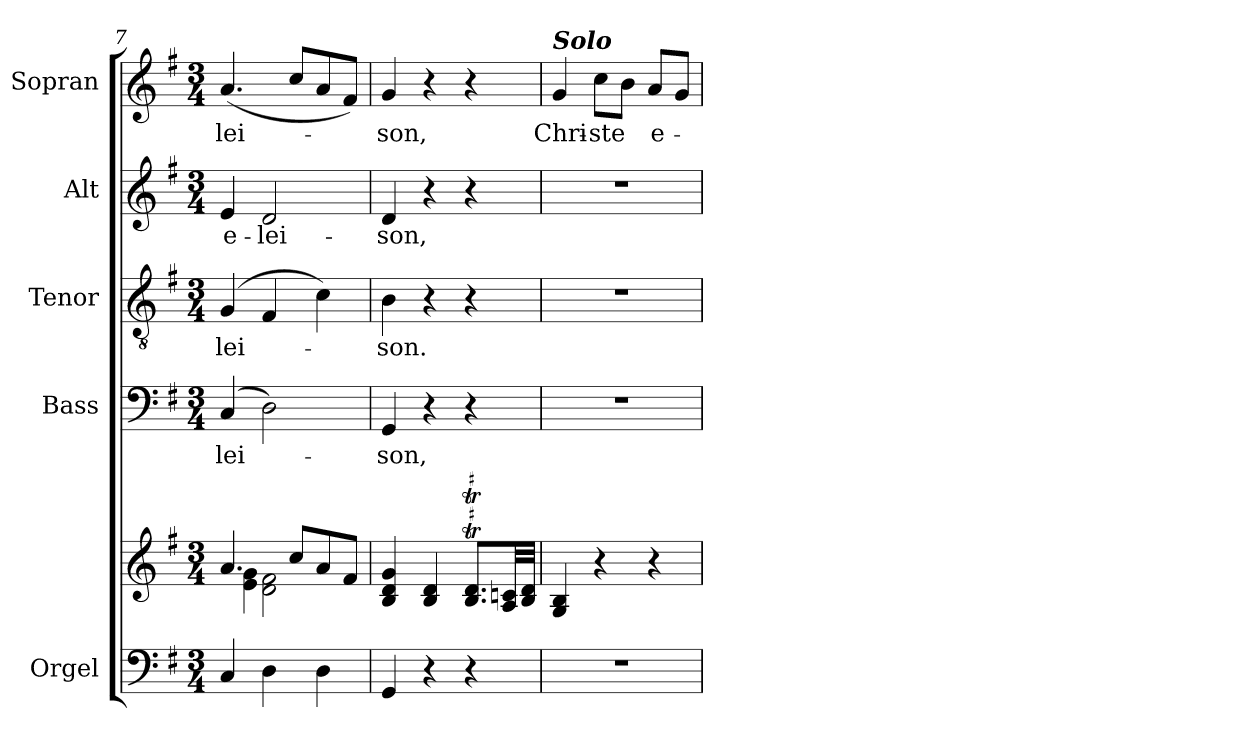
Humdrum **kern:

**kern	**kern	**kern	**text	**kern	**text	**kern	**text	**kern	**text
*part5	*part5	*part4	*part4	*part3	*part3	*part2	*part2	*part1	*part1
*staff6	*staff5	*staff4	*staff4	*staff3	*staff3	*staff2	*staff2	*staff1	*staff1
*I"Orgel	*	*I"Bass	*	*I"Tenor	*	*I"Alt	*	*I"Sopran	*
*I'Org.	*	*I'B.	*	*I'T.	*	*I'A.	*	*I'S.	*
!!LO:LB:g=z
*clefF4	*clefG2	*clefF4	*	*clefGv2	*	*clefG2	*	*clefG2	*
*k[f#]	*k[f#]	*k[f#]	*	*k[f#]	*	*k[f#]	*	*k[f#]	*
*G:	*G:	*G:	*	*G:	*	*G:	*	*G:	*
*M3/4	*M3/4	*M3/4	*	*M3/4	*	*M3/4	*	*M3/4	*
=7	=7	=7	=7	=7	=7	=7	=7	=7	=7
*	*^	*	*	*	*	*	*	*	*
!	!	!	!	!LO:LY:b	!	!LO:LY:b	!	!LO:LY:b	!	!LO:LY:b
4C/	4.a/	4e\ 4g\	(4C/	-lei-	(4G/	-lei-	4e/	e-	(<4.a/	-lei-
!	!	!	!	!	!	!	!	!LO:LY:b	!	!
4D\	.	2d\ 2f#\	2D\)	.	4F#/	.	2d/	-lei-	.	.
.	8cc/L	.	.	.	.	.	.	.	8cc/L	.
4D\	8a/	.	.	.	4c\)	.	.	.	8a/	.
.	8f#/J	.	.	.	.	.	.	.	8f#/J)	.
*	*v	*v	*	*	*	*	*	*	*	*
=8	=8	=8	=8	=8	=8	=8	=8	=8	=8
!	!	!	!LO:LY:b	!	!LO:LY:b	!	!LO:LY:b	!	!LO:LY:b
4GG/	4B/ 4d/ 4g/	4GG/	-son,	4B\	-son.	4d/	-son,	4g/	-son,
4r	4B/ 4d/	4r	.	4r	.	4r	.	4r	.
4r	8.B/T 8.d/TL	4r	.	4r	.	4r	.	4r	.
.	32A/ 32c/LL	.	.	.	.	.	.	.	.
.	32B/ 32d/JJJ	.	.	.	.	.	.	.	.
=9	=9	=9	=9	=9	=9	=9	=9	=9	=9
!	!	!	!	!	!	!	!	!LO:TX:a:Bi:t=Solo	!
!	!	!	!	!	!	!	!	!	!LO:LY:b
2.r	4G/ 4B/	2.r	.	2.r	.	2.r	.	4g/	Chri-
!	!	!	!	!	!	!	!	!	!LO:LY:b
.	4r	.	.	.	.	.	.	8cc\L	-ste
.	.	.	.	.	.	.	.	8b\J	.
!	!	!	!	!	!	!	!	!	!LO:LY:b
.	4r	.	.	.	.	.	.	8a/L	e-
.	.	.	.	.	.	.	.	8g/J	.
=	=	=	=	=	=	=	=	=	=
*-	*-	*-	*-	*-	*-	*-	*-	*-	*-
